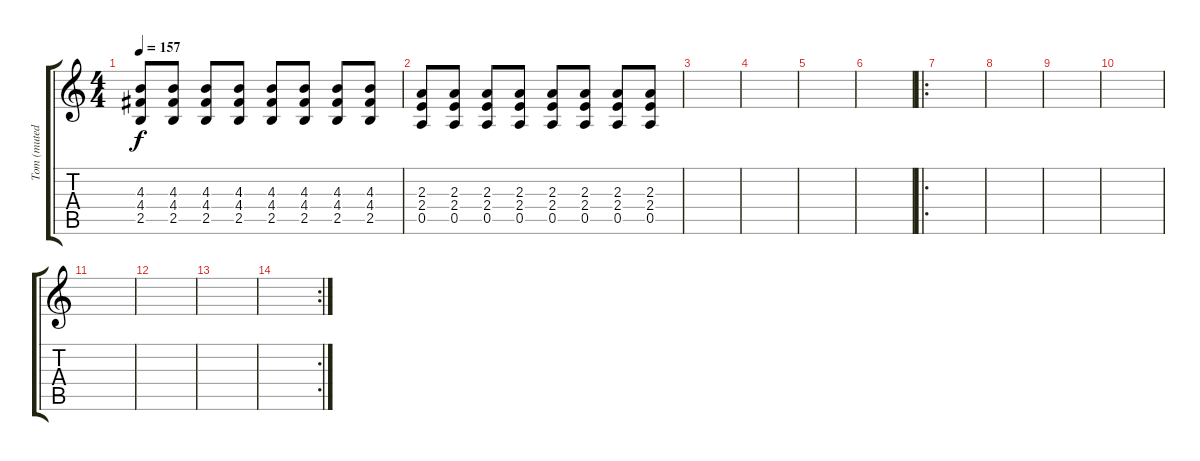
\track ("Tom (muted guitar)" "Tom (muted") {instrument electricguitarmuted}
\staff {score tabs}
\tuning (E4 B3 G3 D3 A2 E2) {hide}
\ts (4 4)
\tempo 157
\clef g2
\ks c
(4.3 4.4 2.5).8{dy f instrument distortionguitar} (4.3 4.4 2.5).8 (4.3 4.4 2.5).8 (4.3 4.4 2.5).8 (4.3 4.4 2.5).8 (4.3 4.4 2.5).8 (4.3 4.4 2.5).8 (4.3 4.4 2.5).8 |
(2.3 2.4 0.5).8{instrument distortionguitar} (2.3 2.4 0.5).8 (2.3 2.4 0.5).8 (2.3 2.4 0.5).8 (2.3 2.4 0.5).8 (2.3 2.4 0.5).8 (2.3 2.4 0.5).8 (2.3 2.4 0.5).8 |
|
|
|
|
\ro
|
|
|
|
|
|
|
\rc 2
